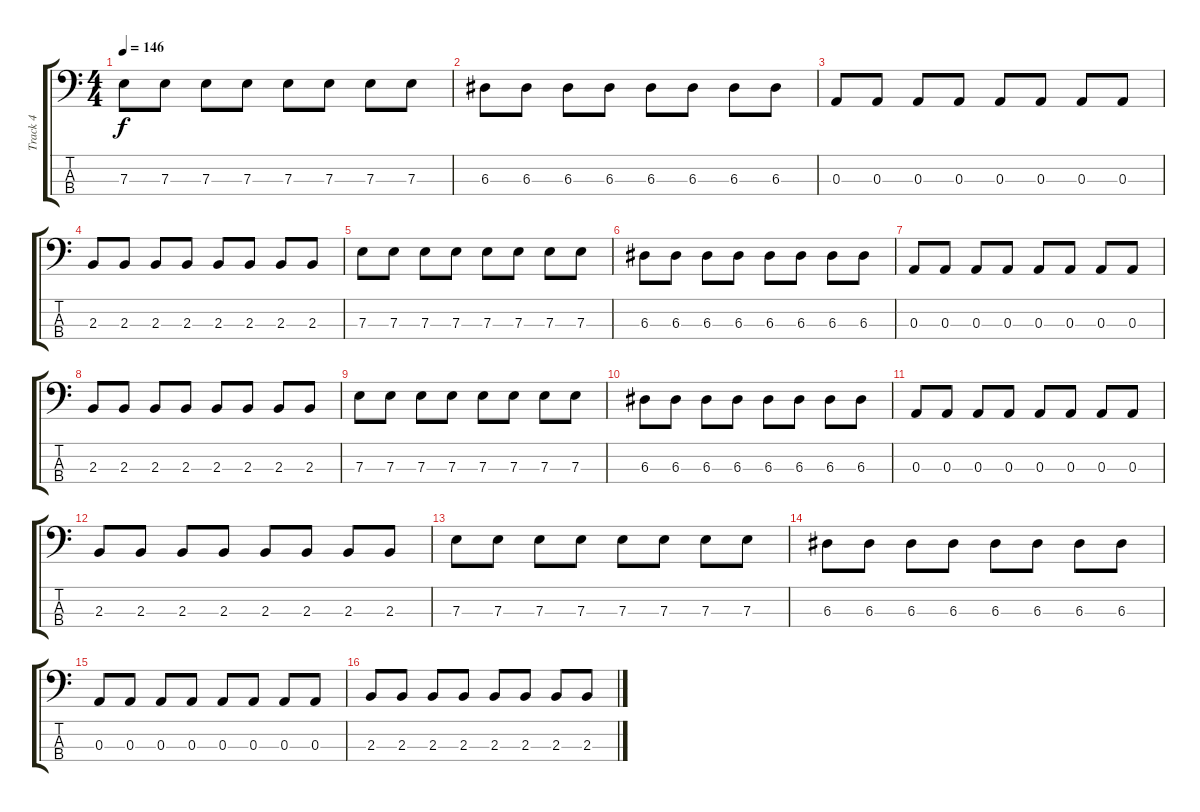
\track ("Track 4" "Track 4") {instrument electricbasspick}
\staff {score tabs}
\tuning (G2 D2 A1 E1) {hide}
\ts (4 4)
\tempo 146
\clef f4
\ks c
7.3.8{dy f} 7.3.8 7.3.8 7.3.8 7.3.8 7.3.8 7.3.8 7.3.8 |
6.3.8 6.3.8 6.3.8 6.3.8 6.3.8 6.3.8 6.3.8 6.3.8 |
0.3.8 0.3.8 0.3.8 0.3.8 0.3.8 0.3.8 0.3.8 0.3.8 |
2.3.8 2.3.8 2.3.8 2.3.8 2.3.8 2.3.8 2.3.8 2.3.8 |
7.3.8 7.3.8 7.3.8 7.3.8 7.3.8 7.3.8 7.3.8 7.3.8 |
6.3.8 6.3.8 6.3.8 6.3.8 6.3.8 6.3.8 6.3.8 6.3.8 |
0.3.8 0.3.8 0.3.8 0.3.8 0.3.8 0.3.8 0.3.8 0.3.8 |
2.3.8 2.3.8 2.3.8 2.3.8 2.3.8 2.3.8 2.3.8 2.3.8 |
7.3.8 7.3.8 7.3.8 7.3.8 7.3.8 7.3.8 7.3.8 7.3.8 |
6.3.8 6.3.8 6.3.8 6.3.8 6.3.8 6.3.8 6.3.8 6.3.8 |
0.3.8 0.3.8 0.3.8 0.3.8 0.3.8 0.3.8 0.3.8 0.3.8 |
2.3.8 2.3.8 2.3.8 2.3.8 2.3.8 2.3.8 2.3.8 2.3.8 |
7.3.8 7.3.8 7.3.8 7.3.8 7.3.8 7.3.8 7.3.8 7.3.8 |
6.3.8 6.3.8 6.3.8 6.3.8 6.3.8 6.3.8 6.3.8 6.3.8 |
0.3.8 0.3.8 0.3.8 0.3.8 0.3.8 0.3.8 0.3.8 0.3.8 |
2.3.8 2.3.8 2.3.8 2.3.8 2.3.8 2.3.8 2.3.8 2.3.8
